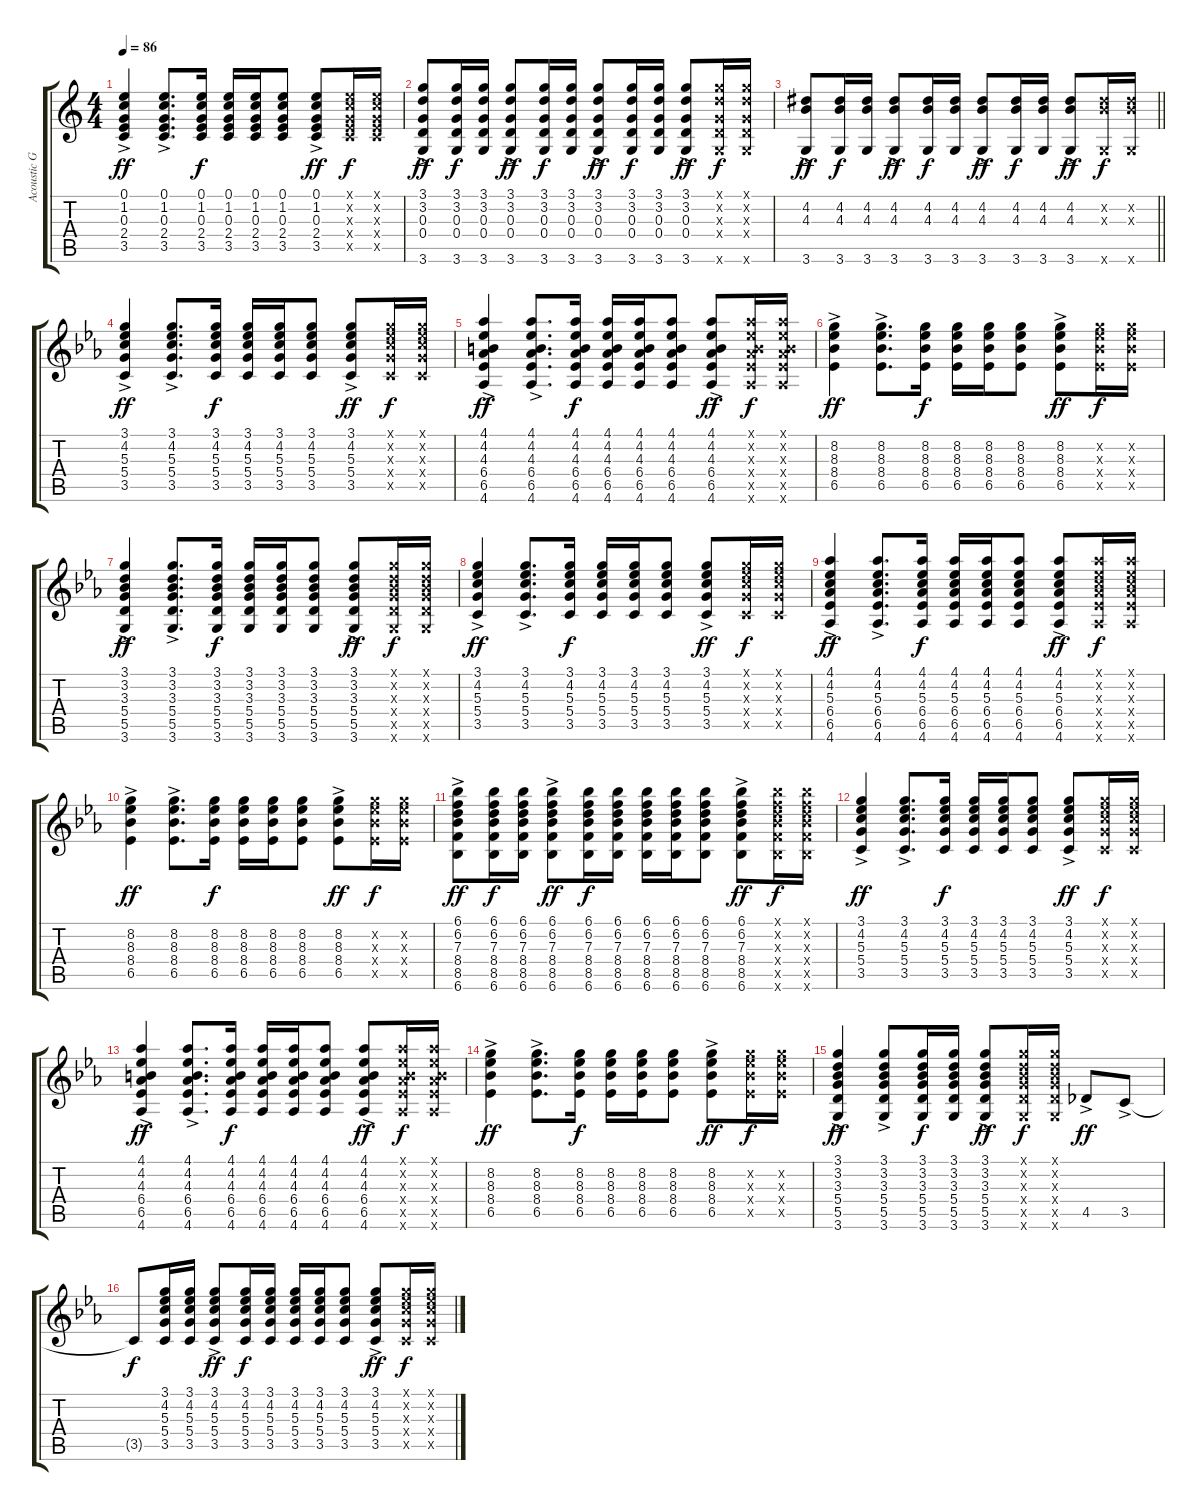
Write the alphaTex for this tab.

\track ("Acoustic Guitar I" "Acoustic G") {instrument acousticguitarsteel}
\staff {score tabs}
\tuning (E4 B3 G3 D3 A2 E2) {hide}
\ts (4 4)
\tempo 86
\clef g2
\ks c
(0.1{ac} 1.2{ac} 0.3{ac} 2.4{ac} 3.5{ac}).4{dy ff} (0.1{ac} 1.2{ac} 0.3{ac} 2.4{ac} 3.5{ac}).8{d} (0.1 1.2 0.3 2.4 3.5).16{dy f} (0.1 1.2 0.3 2.4 3.5).16 (0.1 1.2 0.3 2.4 3.5).16 (0.1 1.2 0.3 2.4 3.5).8 (0.1{ac} 1.2{ac} 0.3{ac} 2.4{ac} 3.5{ac}).8{dy ff} (0.1{x} 1.2{x} 0.3{x} 2.4{x} 3.5{x}).16{dy f} (0.1{x} 1.2{x} 0.3{x} 2.4{x} 3.5{x}).16 |
(3.1{ac} 3.2{ac} 0.3{ac} 0.4{ac} 3.6{ac}).8{dy ff} (3.1 3.2 0.3 0.4 3.6).16{dy f} (3.1 3.2 0.3 0.4 3.6).16 (3.1{ac} 3.2{ac} 0.3{ac} 0.4{ac} 3.6{ac}).8{dy ff} (3.1 3.2 0.3 0.4 3.6).16{dy f} (3.1 3.2 0.3 0.4 3.6).16 (3.1{ac} 3.2{ac} 0.3{ac} 0.4{ac} 3.6{ac}).8{dy ff} (3.1 3.2 0.3 0.4 3.6).16{dy f} (3.1 3.2 0.3 0.4 3.6).16 (3.1{ac} 3.2{ac} 0.3{ac} 0.4{ac} 3.6{ac}).8{dy ff} (3.1{x} 3.2{x} 0.3{x} 0.4{x} 3.6{x}).16{dy f} (3.1{x} 3.2{x} 0.3{x} 0.4{x} 3.6{x}).16 |
\barLineRight lightlight
(4.2{ac} 4.3{ac} 3.6{ac}).8{dy ff} (4.2 4.3 3.6).16{dy f} (4.2 4.3 3.6).16 (4.2{ac} 4.3{ac} 3.6{ac}).8{dy ff} (4.2 4.3 3.6).16{dy f} (4.2 4.3 3.6).16 (4.2{ac} 4.3{ac} 3.6{ac}).8{dy ff} (4.2 4.3 3.6).16{dy f} (4.2 4.3 3.6).16 (4.2{ac} 4.3{ac} 3.6{ac}).8{dy ff} (4.2{x} 4.3{x} 3.6{x}).16{dy f} (4.2{x} 4.3{x} 3.6{x}).16 |
\ks eb
(3.1{ac} 4.2{ac} 5.3{ac} 5.4{ac} 3.5{ac}).4{dy ff} (3.1{ac} 4.2{ac} 5.3{ac} 5.4{ac} 3.5{ac}).8{d} (3.1 4.2 5.3 5.4 3.5).16{dy f} (3.1 4.2 5.3 5.4 3.5).16 (3.1 4.2 5.3 5.4 3.5).16 (3.1 4.2 5.3 5.4 3.5).8 (3.1{ac} 4.2{ac} 5.3{ac} 5.4{ac} 3.5{ac}).8{dy ff} (3.1{x} 4.2{x} 5.3{x} 5.4{x} 3.5{x}).16{dy f} (3.1{x} 4.2{x} 5.3{x} 5.4{x} 3.5{x}).16 |
(4.1{ac} 4.2{ac} 4.3{ac} 6.4{ac} 6.5{ac} 4.6{ac}).4{dy ff} (4.1{ac} 4.2{ac} 4.3{ac} 6.4{ac} 6.5{ac} 4.6{ac}).8{d} (4.1 4.2 4.3 6.4 6.5 4.6).16{dy f} (4.1 4.2 4.3 6.4 6.5 4.6).16 (4.1 4.2 4.3 6.4 6.5 4.6).16 (4.1 4.2 4.3 6.4 6.5 4.6).8 (4.1{ac} 4.2{ac} 4.3{ac} 6.4{ac} 6.5{ac} 4.6{ac}).8{dy ff} (4.1{x} 4.2{x} 4.3{x} 6.4{x} 6.5{x} 4.6{x}).16{dy f} (4.1{x} 4.2{x} 4.3{x} 6.4{x} 6.5{x} 4.6{x}).16 |
(8.2{ac} 8.3{ac} 8.4{ac} 6.5{ac}).4{dy ff} (8.2{ac} 8.3{ac} 8.4{ac} 6.5{ac}).8{d} (8.2 8.3 8.4 6.5).16{dy f} (8.2 8.3 8.4 6.5).16 (8.2 8.3 8.4 6.5).16 (8.2 8.3 8.4 6.5).8 (8.2{ac} 8.3{ac} 8.4{ac} 6.5{ac}).8{dy ff} (8.2{x} 8.3{x} 8.4{x} 6.5{x}).16{dy f} (8.2{x} 8.3{x} 8.4{x} 6.5{x}).16 |
(3.1{ac} 3.2{ac} 3.3{ac} 5.4{ac} 5.5{ac} 3.6{ac}).4{dy ff} (3.1{ac} 3.2{ac} 3.3{ac} 5.4{ac} 5.5{ac} 3.6{ac}).8{d} (3.1 3.2 3.3 5.4 5.5 3.6).16{dy f} (3.1 3.2 3.3 5.4 5.5 3.6).16 (3.1 3.2 3.3 5.4 5.5 3.6).16 (3.1 3.2 3.3 5.4 5.5 3.6).8 (3.1{ac} 3.2{ac} 3.3{ac} 5.4{ac} 5.5{ac} 3.6{ac}).8{dy ff} (3.1{x} 3.2{x} 3.3{x} 5.4{x} 5.5{x} 3.6{x}).16{dy f} (3.1{x} 3.2{x} 3.3{x} 5.4{x} 5.5{x} 3.6{x}).16 |
(3.1{ac} 4.2{ac} 5.3{ac} 5.4{ac} 3.5{ac}).4{dy ff} (3.1{ac} 4.2{ac} 5.3{ac} 5.4{ac} 3.5{ac}).8{d} (3.1 4.2 5.3 5.4 3.5).16{dy f} (3.1 4.2 5.3 5.4 3.5).16 (3.1 4.2 5.3 5.4 3.5).16 (3.1 4.2 5.3 5.4 3.5).8 (3.1{ac} 4.2{ac} 5.3{ac} 5.4{ac} 3.5{ac}).8{dy ff} (3.1{x} 4.2{x} 5.3{x} 5.4{x} 3.5{x}).16{dy f} (3.1{x} 4.2{x} 5.3{x} 5.4{x} 3.5{x}).16 |
(4.1{ac} 4.2{ac} 5.3{ac} 6.4{ac} 6.5{ac} 4.6{ac}).4{dy ff} (4.1{ac} 4.2{ac} 5.3{ac} 6.4{ac} 6.5{ac} 4.6{ac}).8{d} (4.1 4.2 5.3 6.4 6.5 4.6).16{dy f} (4.1 4.2 5.3 6.4 6.5 4.6).16 (4.1 4.2 5.3 6.4 6.5 4.6).16 (4.1 4.2 5.3 6.4 6.5 4.6).8 (4.1{ac} 4.2{ac} 5.3{ac} 6.4{ac} 6.5{ac} 4.6{ac}).8{dy ff} (4.1{x} 4.2{x} 5.3{x} 6.4{x} 6.5{x} 4.6{x}).16{dy f} (4.1{x} 4.2{x} 5.3{x} 6.4{x} 6.5{x} 4.6{x}).16 |
(8.2{ac} 8.3{ac} 8.4{ac} 6.5{ac}).4{dy ff} (8.2{ac} 8.3{ac} 8.4{ac} 6.5{ac}).8{d} (8.2 8.3 8.4 6.5).16{dy f} (8.2 8.3 8.4 6.5).16 (8.2 8.3 8.4 6.5).16 (8.2 8.3 8.4 6.5).8 (8.2{ac} 8.3{ac} 8.4{ac} 6.5{ac}).8{dy ff} (8.2{x} 8.3{x} 8.4{x} 6.5{x}).16{dy f} (8.2{x} 8.3{x} 8.4{x} 6.5{x}).16 |
(6.1{ac} 6.2{ac} 7.3{ac} 8.4{ac} 8.5{ac} 6.6{ac}).8{dy ff} (6.1 6.2 7.3 8.4 8.5 6.6).16{dy f} (6.1 6.2 7.3 8.4 8.5 6.6).16 (6.1{ac} 6.2{ac} 7.3{ac} 8.4{ac} 8.5{ac} 6.6{ac}).8{dy ff} (6.1 6.2 7.3 8.4 8.5 6.6).16{dy f} (6.1 6.2 7.3 8.4 8.5 6.6).16 (6.1 6.2 7.3 8.4 8.5 6.6).16 (6.1 6.2 7.3 8.4 8.5 6.6).16 (6.1 6.2 7.3 8.4 8.5 6.6).8 (6.1{ac} 6.2{ac} 7.3{ac} 8.4{ac} 8.5{ac} 6.6{ac}).8{dy ff} (6.1{x} 6.2{x} 7.3{x} 8.4{x} 8.5{x} 6.6{x}).16{dy f} (6.1{x} 6.2{x} 7.3{x} 8.4{x} 8.5{x} 6.6{x}).16 |
(3.1{ac} 4.2{ac} 5.3{ac} 5.4{ac} 3.5{ac}).4{dy ff} (3.1{ac} 4.2{ac} 5.3{ac} 5.4{ac} 3.5{ac}).8{d} (3.1 4.2 5.3 5.4 3.5).16{dy f} (3.1 4.2 5.3 5.4 3.5).16 (3.1 4.2 5.3 5.4 3.5).16 (3.1 4.2 5.3 5.4 3.5).8 (3.1{ac} 4.2{ac} 5.3{ac} 5.4{ac} 3.5{ac}).8{dy ff} (3.1{x} 4.2{x} 5.3{x} 5.4{x} 3.5{x}).16{dy f} (3.1{x} 4.2{x} 5.3{x} 5.4{x} 3.5{x}).16 |
(4.1{ac} 4.2{ac} 4.3{ac} 6.4{ac} 6.5{ac} 4.6{ac}).4{dy ff} (4.1{ac} 4.2{ac} 4.3{ac} 6.4{ac} 6.5{ac} 4.6{ac}).8{d} (4.1 4.2 4.3 6.4 6.5 4.6).16{dy f} (4.1 4.2 4.3 6.4 6.5 4.6).16 (4.1 4.2 4.3 6.4 6.5 4.6).16 (4.1 4.2 4.3 6.4 6.5 4.6).8 (4.1{ac} 4.2{ac} 4.3{ac} 6.4{ac} 6.5{ac} 4.6{ac}).8{dy ff} (4.1{x} 4.2{x} 4.3{x} 6.4{x} 6.5{x} 4.6{x}).16{dy f} (4.1{x} 4.2{x} 4.3{x} 6.4{x} 6.5{x} 4.6{x}).16 |
(8.2{ac} 8.3{ac} 8.4{ac} 6.5{ac}).4{dy ff} (8.2{ac} 8.3{ac} 8.4{ac} 6.5{ac}).8{d} (8.2 8.3 8.4 6.5).16{dy f} (8.2 8.3 8.4 6.5).16 (8.2 8.3 8.4 6.5).16 (8.2 8.3 8.4 6.5).8 (8.2{ac} 8.3{ac} 8.4{ac} 6.5{ac}).8{dy ff} (8.2{x} 8.3{x} 8.4{x} 6.5{x}).16{dy f} (8.2{x} 8.3{x} 8.4{x} 6.5{x}).16 |
(3.1{ac} 3.2{ac} 3.3{ac} 5.4{ac} 5.5{ac} 3.6{ac}).4{dy ff} (3.1{ac} 3.2{ac} 3.3{ac} 5.4{ac} 5.5{ac} 3.6{ac}).8 (3.1 3.2 3.3 5.4 5.5 3.6).16{dy f} (3.1 3.2 3.3 5.4 5.5 3.6).16 (3.1{ac} 3.2{ac} 3.3{ac} 5.4{ac} 5.5{ac} 3.6{ac}).8{dy ff} (3.1{x} 3.2{x} 3.3{x} 5.4{x} 5.5{x} 3.6{x}).16{dy f} (3.1{x} 3.2{x} 3.3{x} 5.4{x} 5.5{x} 3.6{x}).16 4.5{ac}.8{dy ff} 3.5{ac}.8 |
3.5{t}.8{dy f} (3.1 4.2 5.3 5.4 3.5).16 (3.1 4.2 5.3 5.4 3.5).16 (3.1{ac} 4.2{ac} 5.3{ac} 5.4{ac} 3.5{ac}).8{dy ff} (3.1 4.2 5.3 5.4 3.5).16{dy f} (3.1 4.2 5.3 5.4 3.5).16 (3.1 4.2 5.3 5.4 3.5).16 (3.1 4.2 5.3 5.4 3.5).16 (3.1 4.2 5.3 5.4 3.5).8 (3.1{ac} 4.2{ac} 5.3{ac} 5.4{ac} 3.5{ac}).8{dy ff} (3.1{x} 4.2{x} 5.3{x} 5.4{x} 3.5{x}).16{dy f} (3.1{x} 4.2{x} 5.3{x} 5.4{x} 3.5{x}).16
